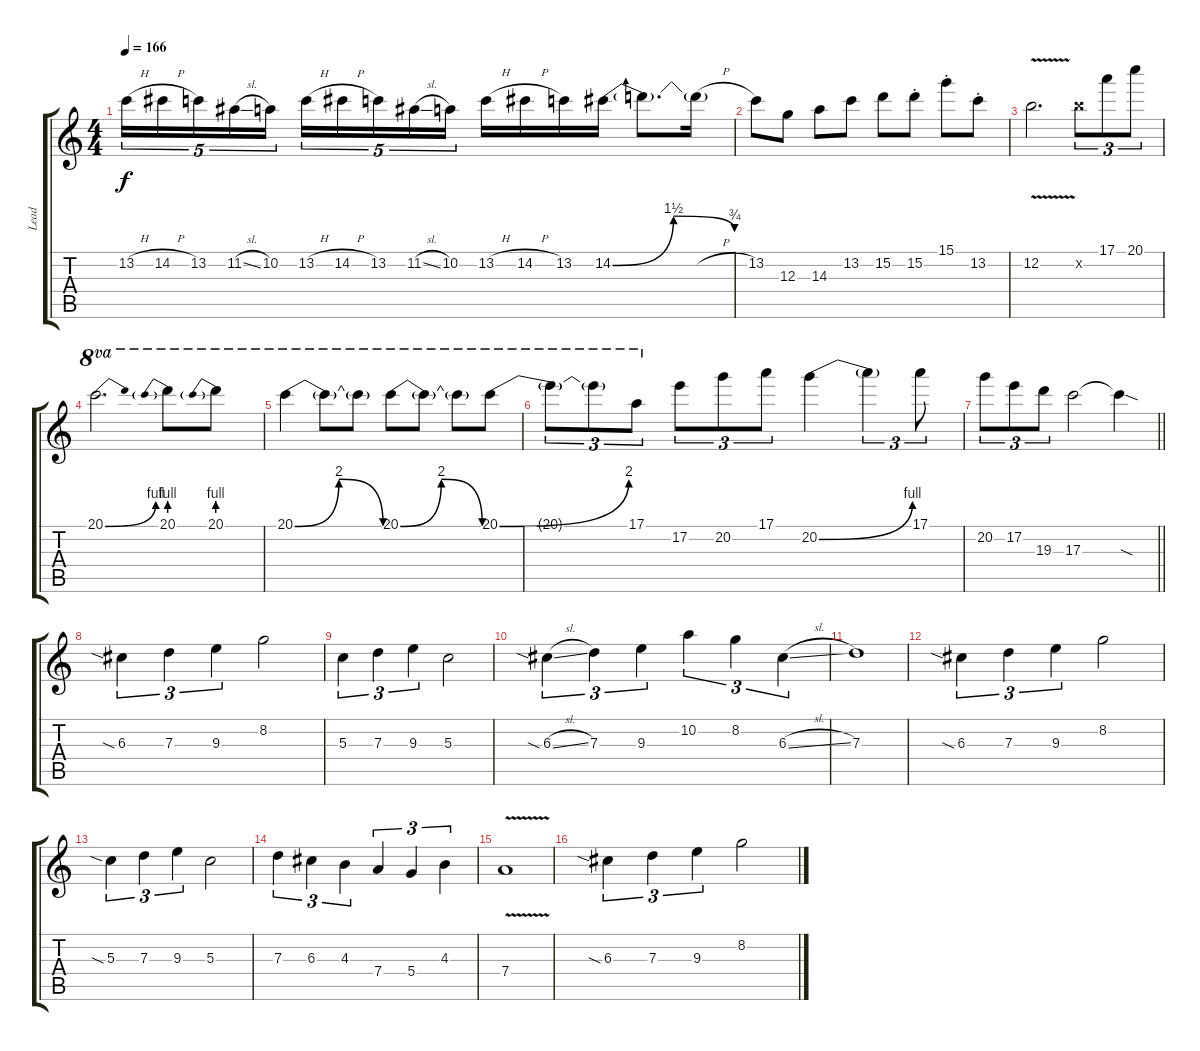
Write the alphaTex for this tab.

\track ("Lead" "Lead") {instrument overdrivenguitar}
\staff {score tabs}
\tuning (E4 B3 G3 D3 A2 E2) {hide}
\ts (4 4)
\tempo 166
\clef g2
\ks c
13.2{h}.16{tu (5 4) dy f} 14.2{h}.16{tu (5 4)} 13.2.16{tu (5 4)} 11.2{sl}.16{tu (5 4)} 10.2.16{tu (5 4)} 13.2{h}.16{tu (5 4)} 14.2{h}.16{tu (5 4)} 13.2.16{tu (5 4)} 11.2{sl}.16{tu (5 4)} 10.2.16{tu (5 4)} 13.2{h}.16 14.2{h}.16 13.2.16 14.2{be (bendrelease 0 0 5 6 45 6 60 3)}.16 14.2{t}.8{d} 14.2{h t}.16 |
13.2.8 12.3.8 14.3.8 13.2.8 15.2.8 15.2{st}.8 15.1{st}.8 13.2{st}.8 |
12.2{v}.2{d} 12.2{x}.8{tu (3 2)} 17.1.8{tu (3 2)} 20.1.8{tu (3 2)} |
20.1{be (bend 0 0 60 4)}.2{d ot 8va} 20.1{be (prebend 0 4 60 4)}.8{ot 8va} 20.1{be (prebend 0 4 60 4)}.8{ot 8va} |
20.1{be (bendrelease 0 0 27 8 27 8 60 0)}.4{ot 8va} 20.1{t}.8{ot 8va} 20.1{t}.8{ot 8va} 20.1{be (bendrelease 0 0 30 8 30 8 60 0)}.8{ot 8va} 20.1{t}.8{ot 8va} 20.1{t}.8{ot 8va} 20.1{be (bend 0 0 60 8)}.8{ot 8va} |
20.1{t}.8{tu (3 2) ot 8va} 20.1{t}.8{tu (3 2) ot 8va} 17.1.8{tu (3 2) ot 8va} 17.2.8{tu (3 2)} 20.2.8{tu (3 2)} 17.1.8{tu (3 2)} 20.2{be (bend 0 0 60 4)}.4 20.2{t}.4{tu (3 2)} 17.1.8{tu (3 2)} |
\barLineRight lightlight
20.2.8{tu (3 2)} 17.2.8{tu (3 2)} 19.3.8{tu (3 2)} 17.3.2 17.3{sod t}.4 |
6.3{sia}.4{tu (3 2)} 7.3.4{tu (3 2)} 9.3.4{tu (3 2)} 8.2.2 |
5.3.4{tu (3 2)} 7.3.4{tu (3 2)} 9.3.4{tu (3 2)} 5.3.2 |
6.3{sia sl}.4{tu (3 2)} 7.3.4{tu (3 2)} 9.3.4{tu (3 2)} 10.2.4{tu (3 2)} 8.2.4{tu (3 2)} 6.3{sl}.4{tu (3 2)} |
7.3.1 |
6.3{sia}.4{tu (3 2)} 7.3.4{tu (3 2)} 9.3.4{tu (3 2)} 8.2.2 |
5.3{sia}.4{tu (3 2)} 7.3.4{tu (3 2)} 9.3.4{tu (3 2)} 5.3.2 |
7.3.4{tu (3 2)} 6.3.4{tu (3 2)} 4.3.4{tu (3 2)} 7.4.4{tu (3 2)} 5.4.4{tu (3 2)} 4.3.4{tu (3 2)} |
7.4{v}.1 |
6.3{sia}.4{tu (3 2)} 7.3.4{tu (3 2)} 9.3.4{tu (3 2)} 8.2.2
